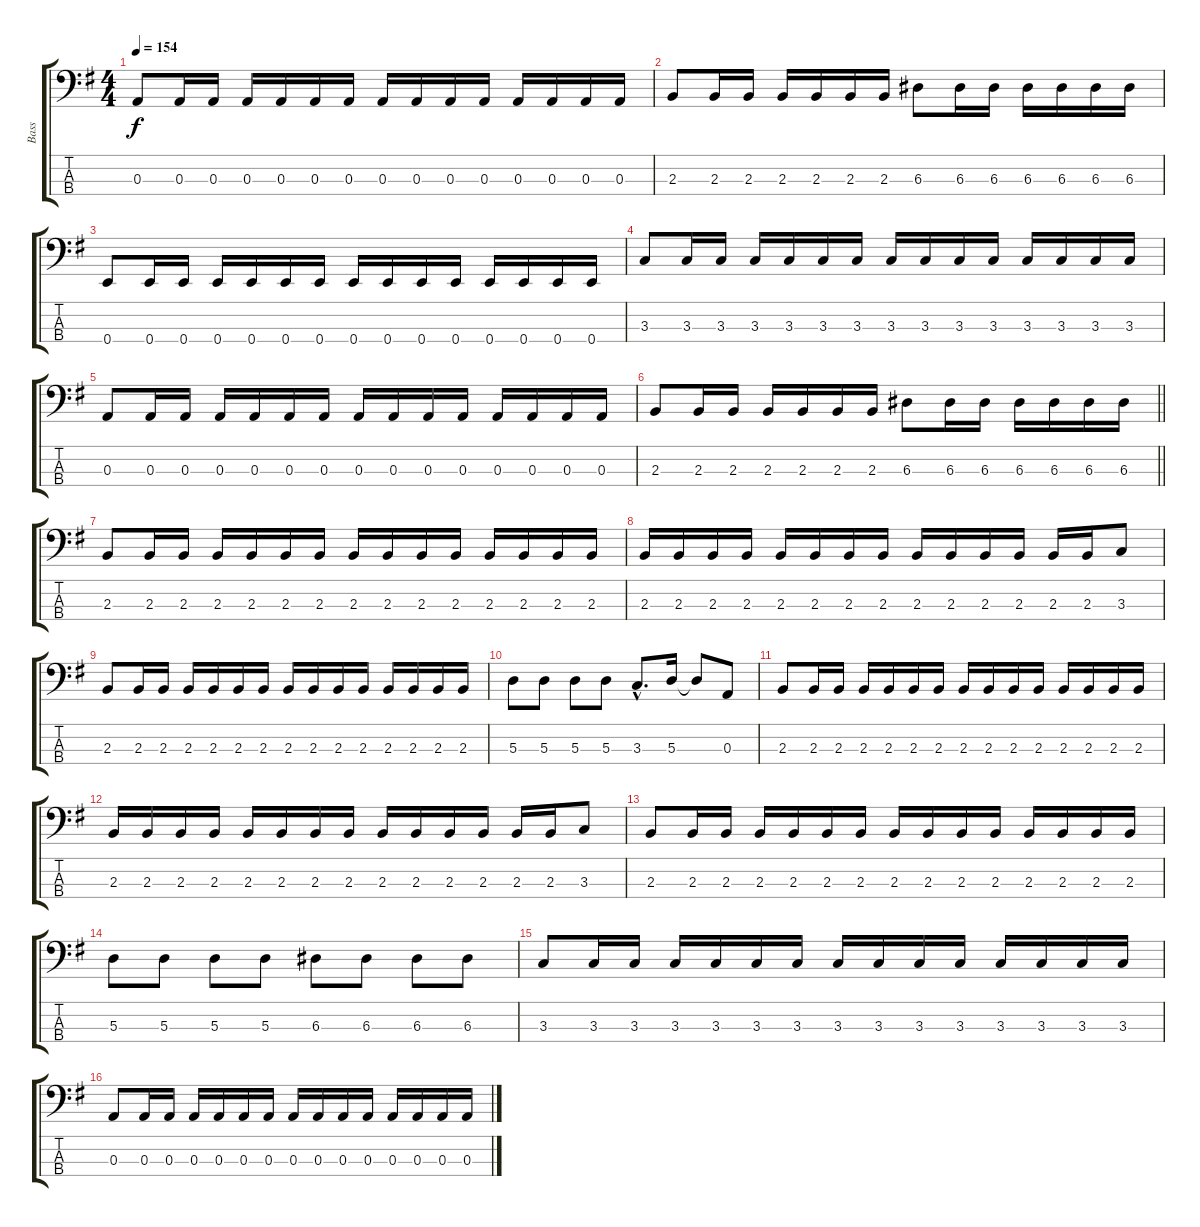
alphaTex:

\track ("Bass" "Bass") {instrument electricbassfinger}
\staff {score tabs}
\tuning (G2 D2 A1 E1) {hide}
\ts (4 4)
\tempo 154
\clef f4
\ks g
0.3.8{dy f} 0.3.16 0.3.16 0.3.16 0.3.16 0.3.16 0.3.16 0.3.16 0.3.16 0.3.16 0.3.16 0.3.16 0.3.16 0.3.16 0.3.16 |
2.3.8 2.3.16 2.3.16 2.3.16 2.3.16 2.3.16 2.3.16 6.3.8 6.3.16 6.3.16 6.3.16 6.3.16 6.3.16 6.3.16 |
0.4.8 0.4.16 0.4.16 0.4.16 0.4.16 0.4.16 0.4.16 0.4.16 0.4.16 0.4.16 0.4.16 0.4.16 0.4.16 0.4.16 0.4.16 |
3.3.8 3.3.16 3.3.16 3.3.16 3.3.16 3.3.16 3.3.16 3.3.16 3.3.16 3.3.16 3.3.16 3.3.16 3.3.16 3.3.16 3.3.16 |
0.3.8 0.3.16 0.3.16 0.3.16 0.3.16 0.3.16 0.3.16 0.3.16 0.3.16 0.3.16 0.3.16 0.3.16 0.3.16 0.3.16 0.3.16 |
\barLineRight lightlight
2.3.8 2.3.16 2.3.16 2.3.16 2.3.16 2.3.16 2.3.16 6.3.8 6.3.16 6.3.16 6.3.16 6.3.16 6.3.16 6.3.16 |
2.3.8 2.3.16 2.3.16 2.3.16 2.3.16 2.3.16 2.3.16 2.3.16 2.3.16 2.3.16 2.3.16 2.3.16 2.3.16 2.3.16 2.3.16 |
2.3.16 2.3.16 2.3.16 2.3.16 2.3.16 2.3.16 2.3.16 2.3.16 2.3.16 2.3.16 2.3.16 2.3.16 2.3.16 2.3.16 3.3.8 |
2.3.8 2.3.16 2.3.16 2.3.16 2.3.16 2.3.16 2.3.16 2.3.16 2.3.16 2.3.16 2.3.16 2.3.16 2.3.16 2.3.16 2.3.16 |
5.3.8 5.3.8 5.3.8 5.3.8 3.3{hac}.8{d} 5.3.16 5.3{t}.8 0.3.8 |
2.3.8 2.3.16 2.3.16 2.3.16 2.3.16 2.3.16 2.3.16 2.3.16 2.3.16 2.3.16 2.3.16 2.3.16 2.3.16 2.3.16 2.3.16 |
2.3.16 2.3.16 2.3.16 2.3.16 2.3.16 2.3.16 2.3.16 2.3.16 2.3.16 2.3.16 2.3.16 2.3.16 2.3.16 2.3.16 3.3.8 |
2.3.8 2.3.16 2.3.16 2.3.16 2.3.16 2.3.16 2.3.16 2.3.16 2.3.16 2.3.16 2.3.16 2.3.16 2.3.16 2.3.16 2.3.16 |
5.3.8 5.3.8 5.3.8 5.3.8 6.3.8 6.3.8 6.3.8 6.3.8 |
3.3.8 3.3.16 3.3.16 3.3.16 3.3.16 3.3.16 3.3.16 3.3.16 3.3.16 3.3.16 3.3.16 3.3.16 3.3.16 3.3.16 3.3.16 |
0.3.8 0.3.16 0.3.16 0.3.16 0.3.16 0.3.16 0.3.16 0.3.16 0.3.16 0.3.16 0.3.16 0.3.16 0.3.16 0.3.16 0.3.16
